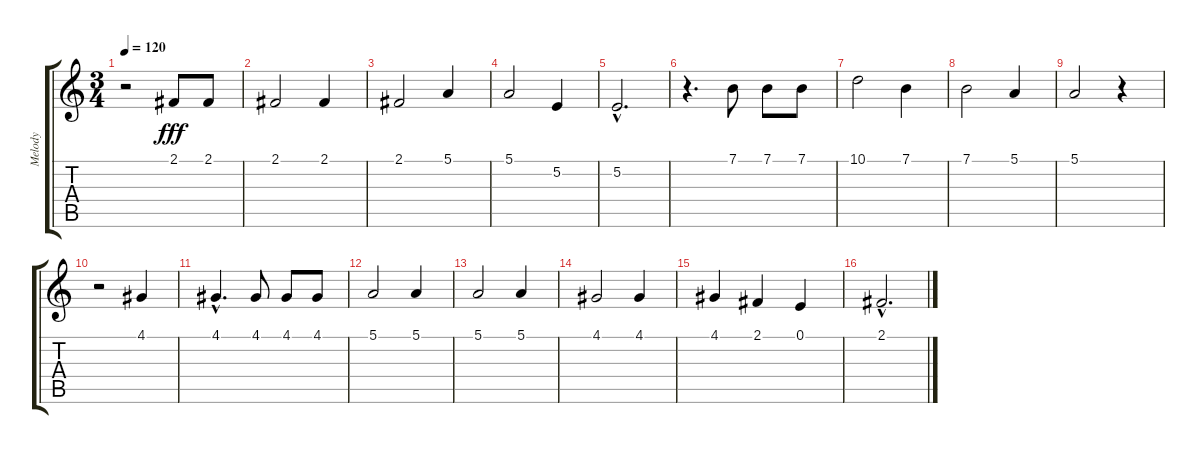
\track ("Melody" "Melody") {instrument harmonica}
\staff {score tabs}
\tuning (E4 B3 G3 D3 A2 E2) {hide}
\ts (3 4)
\tempo 120
\clef g2
\ks c
r.2{dy fff instrument harmonica} 2.1.8 2.1.8 |
2.1.2 2.1.4 |
2.1.2 5.1.4 |
5.1.2 5.2.4 |
5.2{hac}.2{d} |
r.4{d} 7.1.8 7.1.8 7.1.8 |
10.1.2 7.1.4 |
7.1.2 5.1.4 |
5.1.2 r.4 |
r.2 4.1.4 |
4.1{hac}.4{d} 4.1.8 4.1.8 4.1.8 |
5.1.2 5.1.4 |
5.1.2 5.1.4 |
4.1.2 4.1.4 |
4.1.4 2.1.4 0.1.4 |
2.1{hac}.2{d}
